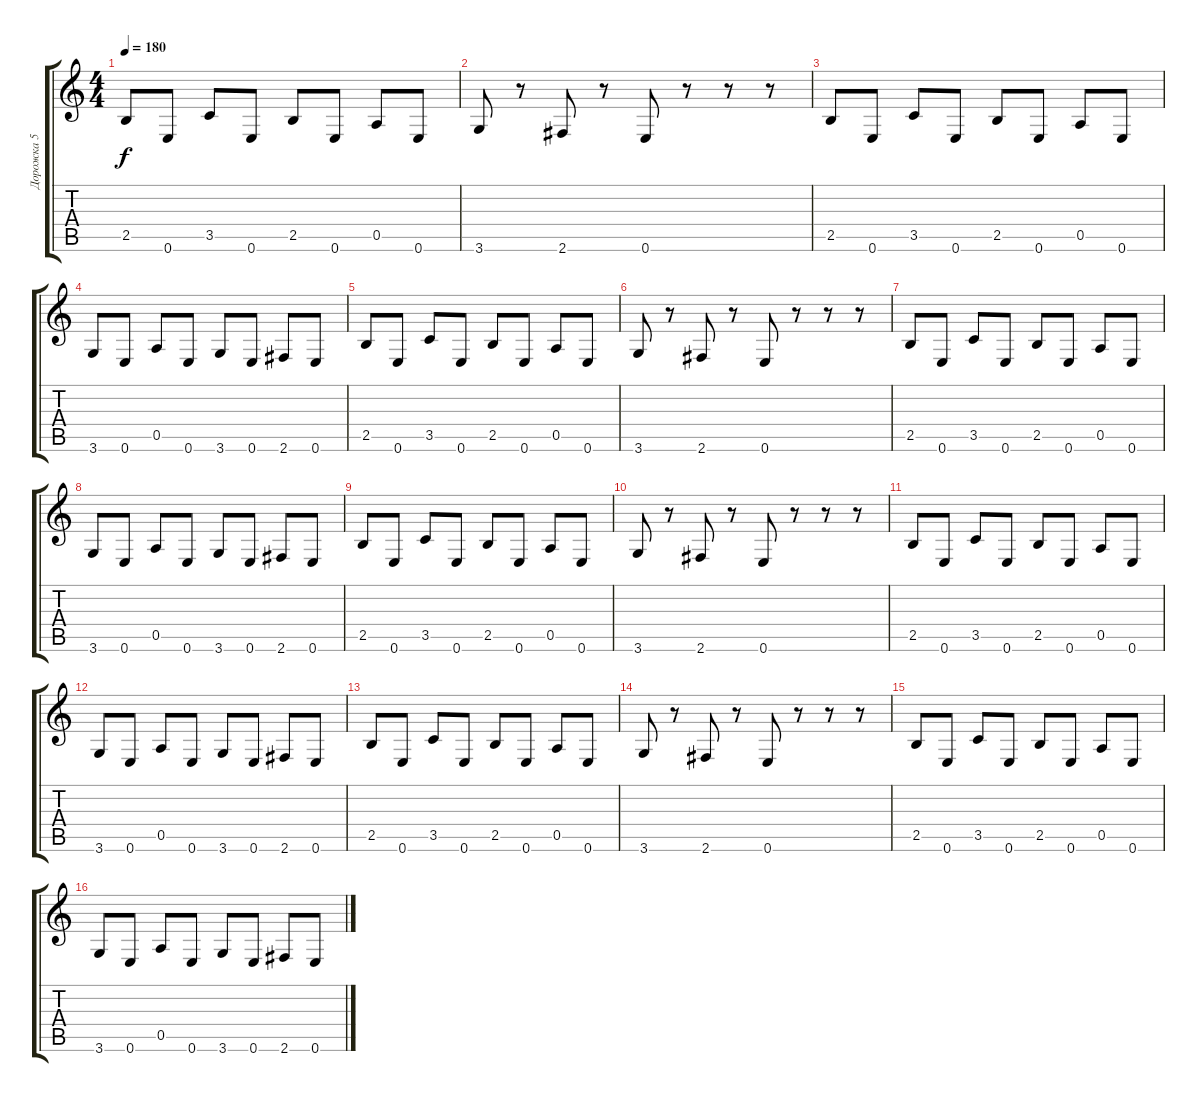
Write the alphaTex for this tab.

\track ("Дорожка 5" "Дорожка 5") {instrument electricbasspick}
\staff {score tabs}
\tuning (E4 B3 G3 D3 A2 E2) {hide}
\ts (4 4)
\tempo 180
\clef g2
\ks c
2.5.8{dy f} 0.6.8 3.5.8 0.6.8 2.5.8 0.6.8 0.5.8 0.6.8 |
3.6.8 r.8 2.6.8 r.8 0.6.8 r.8 r.8 r.8 |
2.5.8 0.6.8 3.5.8 0.6.8 2.5.8 0.6.8 0.5.8 0.6.8 |
3.6.8 0.6.8 0.5.8 0.6.8 3.6.8 0.6.8 2.6.8 0.6.8 |
2.5.8 0.6.8 3.5.8 0.6.8 2.5.8 0.6.8 0.5.8 0.6.8 |
3.6.8 r.8 2.6.8 r.8 0.6.8 r.8 r.8 r.8 |
2.5.8 0.6.8 3.5.8 0.6.8 2.5.8 0.6.8 0.5.8 0.6.8 |
3.6.8 0.6.8 0.5.8 0.6.8 3.6.8 0.6.8 2.6.8 0.6.8 |
2.5.8 0.6.8 3.5.8 0.6.8 2.5.8 0.6.8 0.5.8 0.6.8 |
3.6.8 r.8 2.6.8 r.8 0.6.8 r.8 r.8 r.8 |
2.5.8 0.6.8 3.5.8 0.6.8 2.5.8 0.6.8 0.5.8 0.6.8 |
3.6.8 0.6.8 0.5.8 0.6.8 3.6.8 0.6.8 2.6.8 0.6.8 |
2.5.8 0.6.8 3.5.8 0.6.8 2.5.8 0.6.8 0.5.8 0.6.8 |
3.6.8 r.8 2.6.8 r.8 0.6.8 r.8 r.8 r.8 |
2.5.8 0.6.8 3.5.8 0.6.8 2.5.8 0.6.8 0.5.8 0.6.8 |
3.6.8 0.6.8 0.5.8 0.6.8 3.6.8 0.6.8 2.6.8 0.6.8
